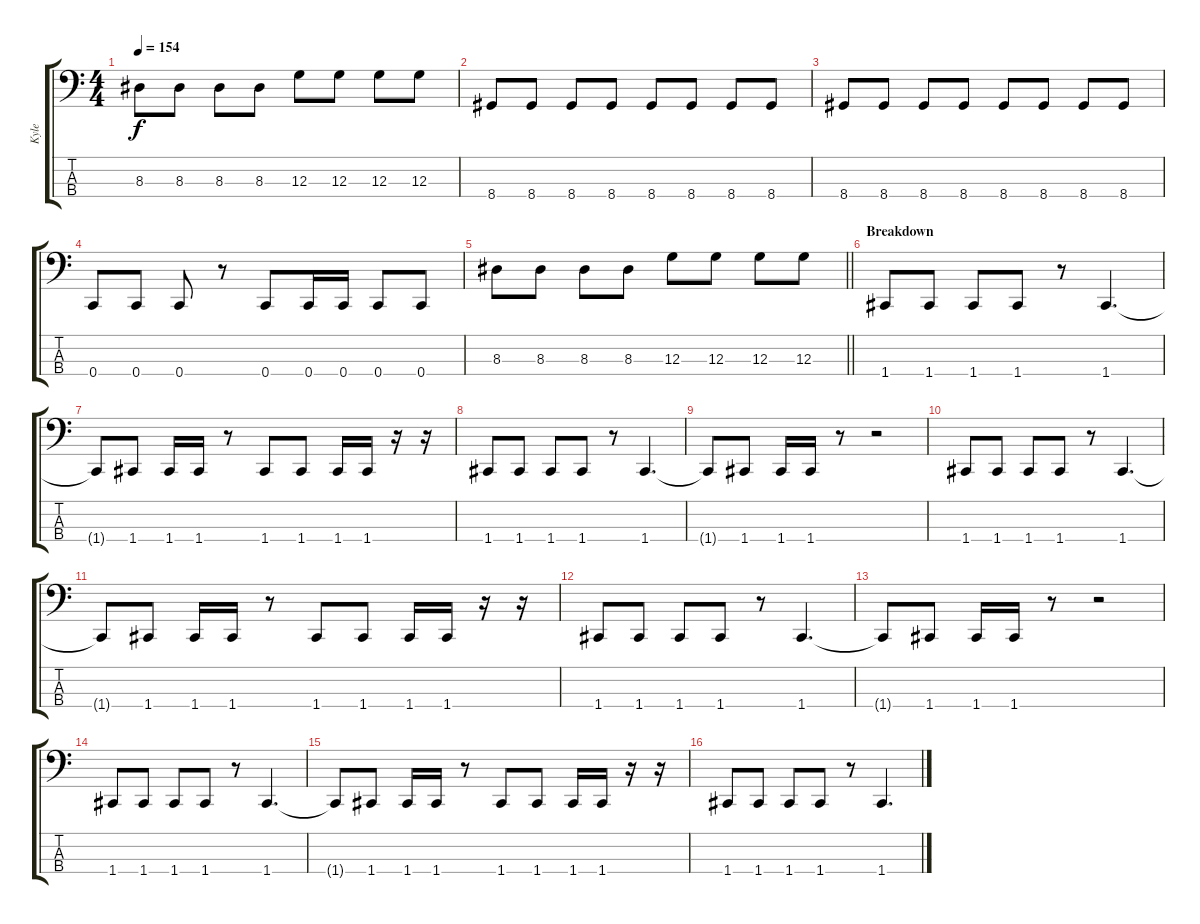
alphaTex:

\track ("Kyle" "Kyle") {instrument electricbasspick}
\staff {score tabs}
\tuning (F2 C2 G1 C1) {hide}
\ts (4 4)
\tempo 154
\clef f4
\ks c
8.3.8{dy f} 8.3.8 8.3.8 8.3.8 12.3.8 12.3.8 12.3.8 12.3.8 |
8.4.8 8.4.8 8.4.8 8.4.8 8.4.8 8.4.8 8.4.8 8.4.8 |
8.4.8 8.4.8 8.4.8 8.4.8 8.4.8 8.4.8 8.4.8 8.4.8 |
0.4.8 0.4.8 0.4.8 r.8 0.4.8 0.4.16 0.4.16 0.4.8 0.4.8 |
\barLineRight lightlight
8.3.8 8.3.8 8.3.8 8.3.8 12.3.8 12.3.8 12.3.8 12.3.8 |
\section ("" "Breakdown")
1.4.8 1.4.8 1.4.8 1.4.8 r.8 1.4.4{d} |
1.4{t}.8 1.4.8 1.4.16 1.4.16 r.8 1.4.8 1.4.8 1.4.16 1.4.16 r.16 r.16 |
1.4.8 1.4.8 1.4.8 1.4.8 r.8 1.4.4{d} |
1.4{t}.8 1.4.8 1.4.16 1.4.16 r.8 r.2 |
1.4.8 1.4.8 1.4.8 1.4.8 r.8 1.4.4{d} |
1.4{t}.8 1.4.8 1.4.16 1.4.16 r.8 1.4.8 1.4.8 1.4.16 1.4.16 r.16 r.16 |
1.4.8 1.4.8 1.4.8 1.4.8 r.8 1.4.4{d} |
1.4{t}.8 1.4.8 1.4.16 1.4.16 r.8 r.2 |
1.4.8 1.4.8 1.4.8 1.4.8 r.8 1.4.4{d} |
1.4{t}.8 1.4.8 1.4.16 1.4.16 r.8 1.4.8 1.4.8 1.4.16 1.4.16 r.16 r.16 |
1.4.8 1.4.8 1.4.8 1.4.8 r.8 1.4.4{d}
